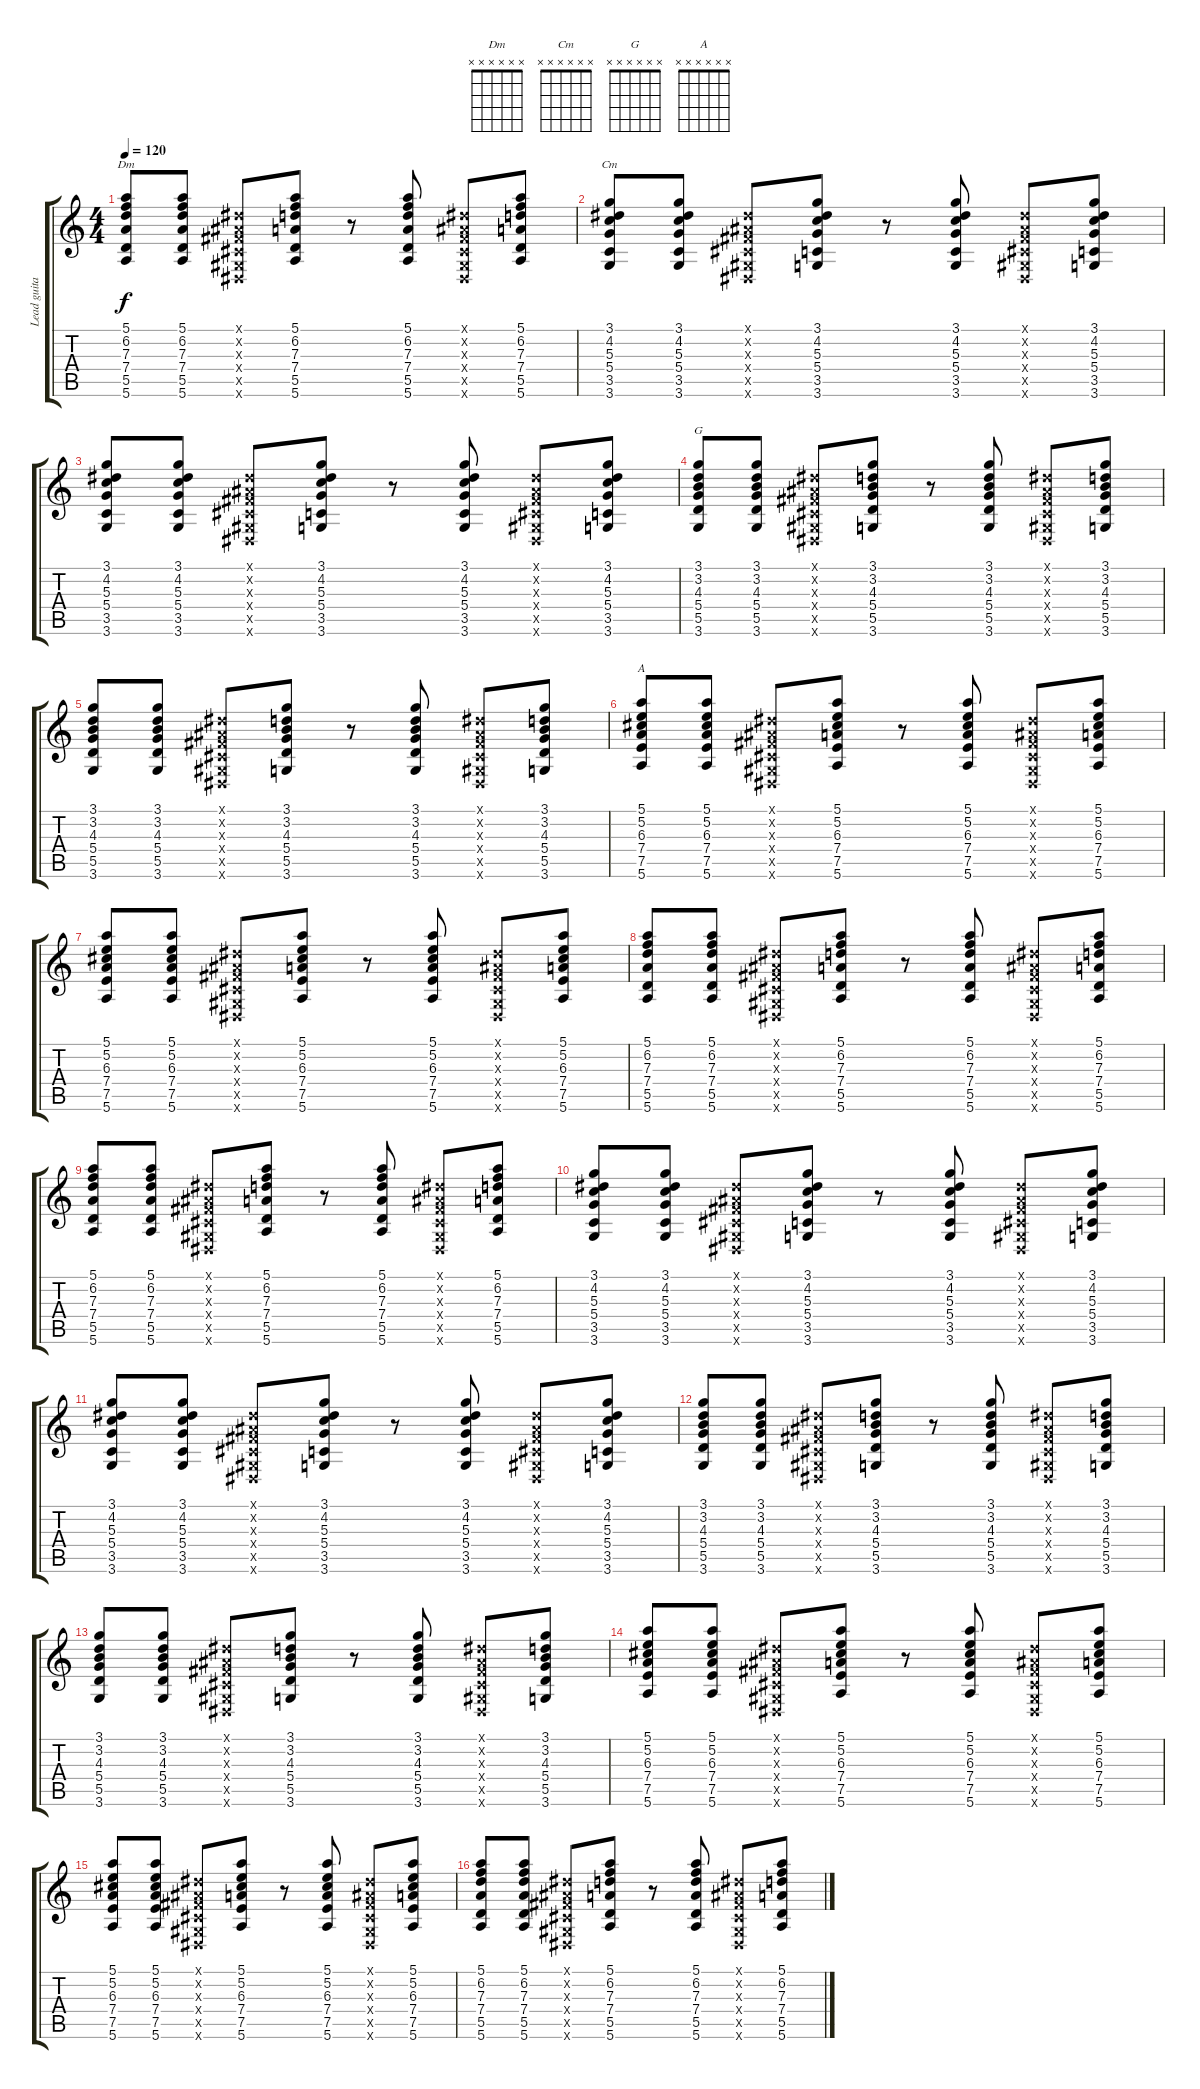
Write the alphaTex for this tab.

\track ("Lead guitar" "Lead guita") {instrument electricguitarclean}
\staff {score tabs}
\tuning (E4 B3 G3 D3 A2 E2) {hide}
\chord ("Dm" x x x x x x) {firstfret 0}
\chord ("Cm" x x x x x x) {firstfret 0}
\chord ("G" x x x x x x) {firstfret 0}
\chord ("A" x x x x x x) {firstfret 0}
\ts (4 4)
\tempo 120
\clef g2
\ks c
(5.1 6.2 7.3 7.4 5.5 5.6).8{ch "Dm" dy f} (5.1 6.2 7.3 7.4 5.5 5.6).8 (-1.1{x} -1.2{x} -1.3{x} -1.4{x} -1.5{x} -1.6{x}).8 (5.1 6.2 7.3 7.4 5.5 5.6).8 r.8 (5.1 6.2 7.3 7.4 5.5 5.6).8 (-1.1{x} -1.2{x} -1.3{x} -1.4{x} -1.5{x} -1.6{x}).8 (5.1 6.2 7.3 7.4 5.5 5.6).8 |
(3.1 4.2 5.3 5.4 3.5 3.6).8{ch "Cm"} (3.1 4.2 5.3 5.4 3.5 3.6).8 (-1.1{x} -1.2{x} -1.3{x} -1.4{x} -1.5{x} -1.6{x}).8 (3.1 4.2 5.3 5.4 3.5 3.6).8 r.8 (3.1 4.2 5.3 5.4 3.5 3.6).8 (-1.1{x} -1.2{x} -1.3{x} -1.4{x} -1.5{x} -1.6{x}).8 (3.1 4.2 5.3 5.4 3.5 3.6).8 |
(3.1 4.2 5.3 5.4 3.5 3.6).8 (3.1 4.2 5.3 5.4 3.5 3.6).8 (-1.1{x} -1.2{x} -1.3{x} -1.4{x} -1.5{x} -1.6{x}).8 (3.1 4.2 5.3 5.4 3.5 3.6).8 r.8 (3.1 4.2 5.3 5.4 3.5 3.6).8 (-1.1{x} -1.2{x} -1.3{x} -1.4{x} -1.5{x} -1.6{x}).8 (3.1 4.2 5.3 5.4 3.5 3.6).8 |
(3.1 3.2 4.3 5.4 5.5 3.6).8{ch "G"} (3.1 3.2 4.3 5.4 5.5 3.6).8 (-1.1{x} -1.2{x} -1.3{x} -1.4{x} -1.5{x} -1.6{x}).8 (3.1 3.2 4.3 5.4 5.5 3.6).8 r.8 (3.1 3.2 4.3 5.4 5.5 3.6).8 (-1.1{x} -1.2{x} -1.3{x} -1.4{x} -1.5{x} -1.6{x}).8 (3.1 3.2 4.3 5.4 5.5 3.6).8 |
(3.1 3.2 4.3 5.4 5.5 3.6).8 (3.1 3.2 4.3 5.4 5.5 3.6).8 (-1.1{x} -1.2{x} -1.3{x} -1.4{x} -1.5{x} -1.6{x}).8 (3.1 3.2 4.3 5.4 5.5 3.6).8 r.8 (3.1 3.2 4.3 5.4 5.5 3.6).8 (-1.1{x} -1.2{x} -1.3{x} -1.4{x} -1.5{x} -1.6{x}).8 (3.1 3.2 4.3 5.4 5.5 3.6).8 |
(5.1 5.2 6.3 7.4 7.5 5.6).8{ch "A"} (5.1 5.2 6.3 7.4 7.5 5.6).8 (-1.1{x} -1.2{x} -1.3{x} -1.4{x} -1.5{x} -1.6{x}).8 (5.1 5.2 6.3 7.4 7.5 5.6).8 r.8 (5.1 5.2 6.3 7.4 7.5 5.6).8 (-1.1{x} -1.2{x} -1.3{x} -1.4{x} -1.5{x} -1.6{x}).8 (5.1 5.2 6.3 7.4 7.5 5.6).8 |
(5.1 5.2 6.3 7.4 7.5 5.6).8 (5.1 5.2 6.3 7.4 7.5 5.6).8 (-1.1{x} -1.2{x} -1.3{x} -1.4{x} -1.5{x} -1.6{x}).8 (5.1 5.2 6.3 7.4 7.5 5.6).8 r.8 (5.1 5.2 6.3 7.4 7.5 5.6).8 (-1.1{x} -1.2{x} -1.3{x} -1.4{x} -1.5{x} -1.6{x}).8 (5.1 5.2 6.3 7.4 7.5 5.6).8 |
(5.1 6.2 7.3 7.4 5.5 5.6).8 (5.1 6.2 7.3 7.4 5.5 5.6).8 (-1.1{x} -1.2{x} -1.3{x} -1.4{x} -1.5{x} -1.6{x}).8 (5.1 6.2 7.3 7.4 5.5 5.6).8 r.8 (5.1 6.2 7.3 7.4 5.5 5.6).8 (-1.1{x} -1.2{x} -1.3{x} -1.4{x} -1.5{x} -1.6{x}).8 (5.1 6.2 7.3 7.4 5.5 5.6).8 |
(5.1 6.2 7.3 7.4 5.5 5.6).8 (5.1 6.2 7.3 7.4 5.5 5.6).8 (-1.1{x} -1.2{x} -1.3{x} -1.4{x} -1.5{x} -1.6{x}).8 (5.1 6.2 7.3 7.4 5.5 5.6).8 r.8 (5.1 6.2 7.3 7.4 5.5 5.6).8 (-1.1{x} -1.2{x} -1.3{x} -1.4{x} -1.5{x} -1.6{x}).8 (5.1 6.2 7.3 7.4 5.5 5.6).8 |
(3.1 4.2 5.3 5.4 3.5 3.6).8 (3.1 4.2 5.3 5.4 3.5 3.6).8 (-1.1{x} -1.2{x} -1.3{x} -1.4{x} -1.5{x} -1.6{x}).8 (3.1 4.2 5.3 5.4 3.5 3.6).8 r.8 (3.1 4.2 5.3 5.4 3.5 3.6).8 (-1.1{x} -1.2{x} -1.3{x} -1.4{x} -1.5{x} -1.6{x}).8 (3.1 4.2 5.3 5.4 3.5 3.6).8 |
(3.1 4.2 5.3 5.4 3.5 3.6).8 (3.1 4.2 5.3 5.4 3.5 3.6).8 (-1.1{x} -1.2{x} -1.3{x} -1.4{x} -1.5{x} -1.6{x}).8 (3.1 4.2 5.3 5.4 3.5 3.6).8 r.8 (3.1 4.2 5.3 5.4 3.5 3.6).8 (-1.1{x} -1.2{x} -1.3{x} -1.4{x} -1.5{x} -1.6{x}).8 (3.1 4.2 5.3 5.4 3.5 3.6).8 |
(3.1 3.2 4.3 5.4 5.5 3.6).8 (3.1 3.2 4.3 5.4 5.5 3.6).8 (-1.1{x} -1.2{x} -1.3{x} -1.4{x} -1.5{x} -1.6{x}).8 (3.1 3.2 4.3 5.4 5.5 3.6).8 r.8 (3.1 3.2 4.3 5.4 5.5 3.6).8 (-1.1{x} -1.2{x} -1.3{x} -1.4{x} -1.5{x} -1.6{x}).8 (3.1 3.2 4.3 5.4 5.5 3.6).8 |
(3.1 3.2 4.3 5.4 5.5 3.6).8 (3.1 3.2 4.3 5.4 5.5 3.6).8 (-1.1{x} -1.2{x} -1.3{x} -1.4{x} -1.5{x} -1.6{x}).8 (3.1 3.2 4.3 5.4 5.5 3.6).8 r.8 (3.1 3.2 4.3 5.4 5.5 3.6).8 (-1.1{x} -1.2{x} -1.3{x} -1.4{x} -1.5{x} -1.6{x}).8 (3.1 3.2 4.3 5.4 5.5 3.6).8 |
(5.1 5.2 6.3 7.4 7.5 5.6).8 (5.1 5.2 6.3 7.4 7.5 5.6).8 (-1.1{x} -1.2{x} -1.3{x} -1.4{x} -1.5{x} -1.6{x}).8 (5.1 5.2 6.3 7.4 7.5 5.6).8 r.8 (5.1 5.2 6.3 7.4 7.5 5.6).8 (-1.1{x} -1.2{x} -1.3{x} -1.4{x} -1.5{x} -1.6{x}).8 (5.1 5.2 6.3 7.4 7.5 5.6).8 |
(5.1 5.2 6.3 7.4 7.5 5.6).8 (5.1 5.2 6.3 7.4 7.5 5.6).8 (-1.1{x} -1.2{x} -1.3{x} -1.4{x} -1.5{x} -1.6{x}).8 (5.1 5.2 6.3 7.4 7.5 5.6).8 r.8 (5.1 5.2 6.3 7.4 7.5 5.6).8 (-1.1{x} -1.2{x} -1.3{x} -1.4{x} -1.5{x} -1.6{x}).8 (5.1 5.2 6.3 7.4 7.5 5.6).8 |
(5.1 6.2 7.3 7.4 5.5 5.6).8 (5.1 6.2 7.3 7.4 5.5 5.6).8 (-1.1{x} -1.2{x} -1.3{x} -1.4{x} -1.5{x} -1.6{x}).8 (5.1 6.2 7.3 7.4 5.5 5.6).8 r.8 (5.1 6.2 7.3 7.4 5.5 5.6).8 (-1.1{x} -1.2{x} -1.3{x} -1.4{x} -1.5{x} -1.6{x}).8 (5.1 6.2 7.3 7.4 5.5 5.6).8
